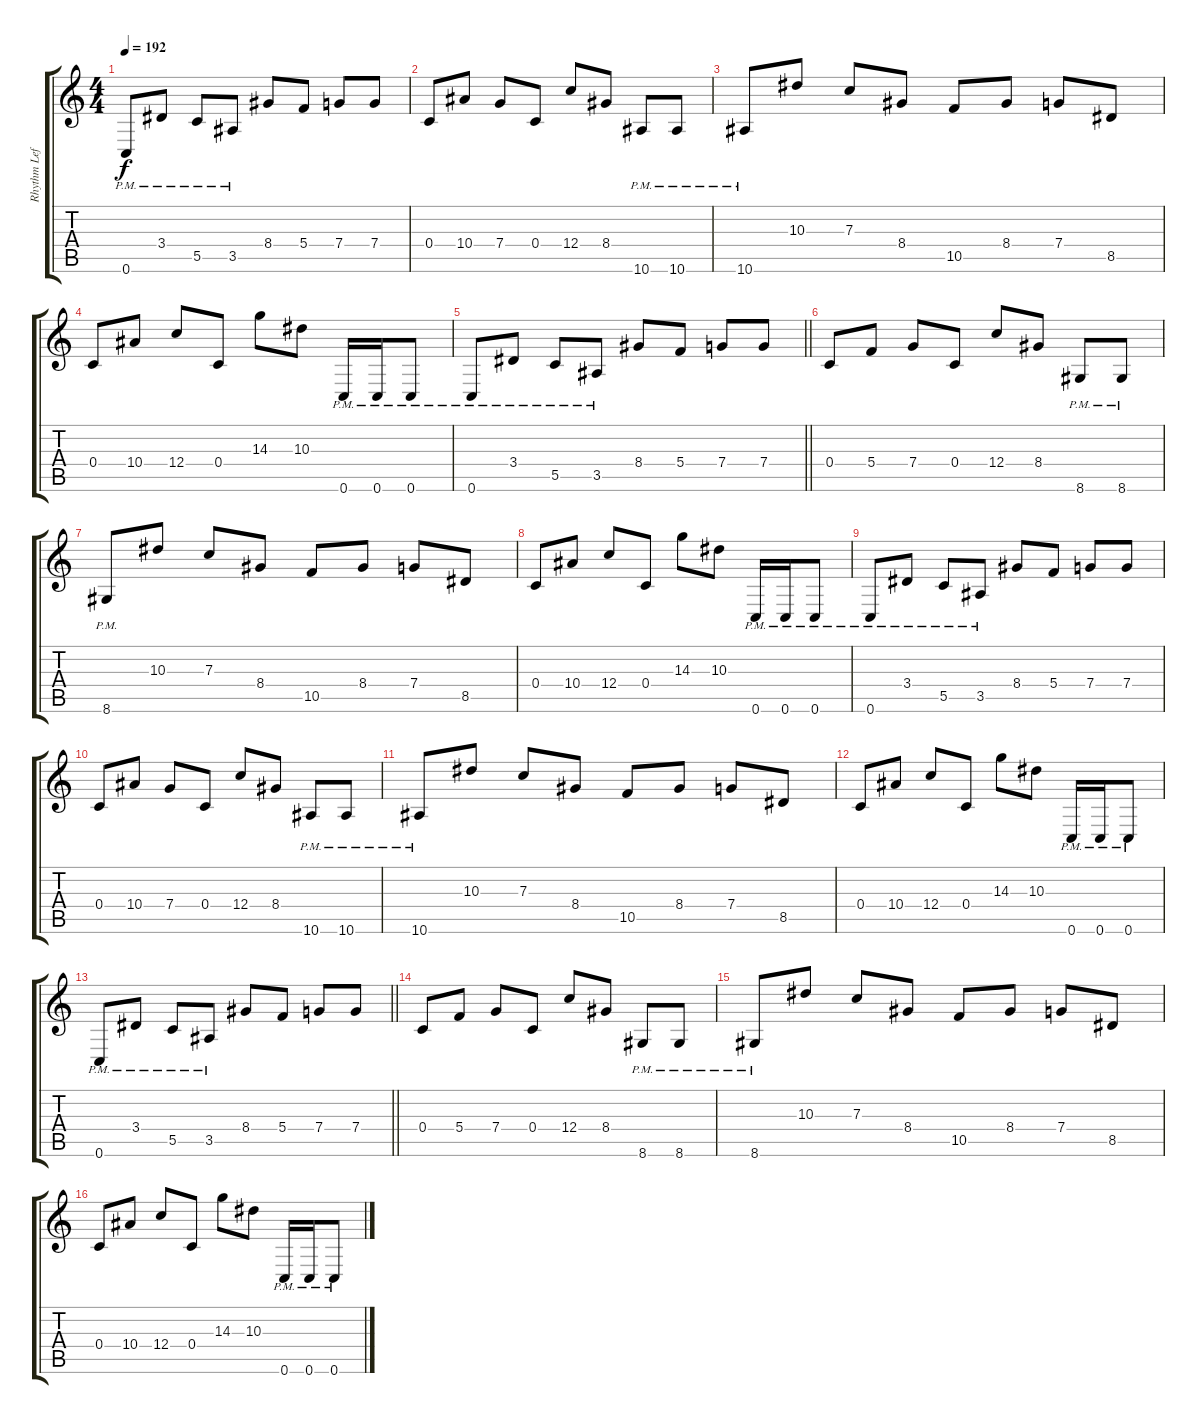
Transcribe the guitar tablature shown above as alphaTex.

\track ("Rhythm Left" "Rhythm Lef") {instrument distortionguitar}
\staff {score tabs}
\tuning (D4 A3 F3 C3 G2 C2) {hide}
\ts (4 4)
\tempo 192
\clef g2
\ks c
0.6{pm}.8{dy f} 3.4{pm}.8 5.5{pm}.8 3.5{pm}.8 8.4.8 5.4.8 7.4.8 7.4.8 |
0.4.8 10.4.8 7.4.8 0.4.8 12.4.8 8.4.8 10.6{pm}.8 10.6{pm}.8 |
10.6{pm}.8 10.3.8 7.3.8 8.4.8 10.5.8 8.4.8 7.4.8 8.5.8 |
0.4.8 10.4.8 12.4.8 0.4.8 14.3.8 10.3.8 0.6{pm}.16 0.6{pm}.16 0.6{pm}.8 |
\barLineRight lightlight
0.6{pm}.8 3.4{pm}.8 5.5{pm}.8 3.5{pm}.8 8.4.8 5.4.8 7.4.8 7.4.8 |
\section ("" "")
0.4.8 5.4.8 7.4.8 0.4.8 12.4.8 8.4.8 8.6{pm}.8 8.6{pm}.8 |
8.6{pm}.8 10.3.8 7.3.8 8.4.8 10.5.8 8.4.8 7.4.8 8.5.8 |
0.4.8 10.4.8 12.4.8 0.4.8 14.3.8 10.3.8 0.6{pm}.16 0.6{pm}.16 0.6{pm}.8 |
0.6{pm}.8 3.4{pm}.8 5.5{pm}.8 3.5{pm}.8 8.4.8 5.4.8 7.4.8 7.4.8 |
0.4.8 10.4.8 7.4.8 0.4.8 12.4.8 8.4.8 10.6{pm}.8 10.6{pm}.8 |
10.6{pm}.8 10.3.8 7.3.8 8.4.8 10.5.8 8.4.8 7.4.8 8.5.8 |
0.4.8 10.4.8 12.4.8 0.4.8 14.3.8 10.3.8 0.6{pm}.16 0.6{pm}.16 0.6{pm}.8 |
\barLineRight lightlight
0.6{pm}.8 3.4{pm}.8 5.5{pm}.8 3.5{pm}.8 8.4.8 5.4.8 7.4.8 7.4.8 |
\section ("" "")
0.4.8 5.4.8 7.4.8 0.4.8 12.4.8 8.4.8 8.6{pm}.8 8.6{pm}.8 |
8.6{pm}.8 10.3.8 7.3.8 8.4.8 10.5.8 8.4.8 7.4.8 8.5.8 |
0.4.8 10.4.8 12.4.8 0.4.8 14.3.8 10.3.8 0.6{pm}.16 0.6{pm}.16 0.6{pm}.8
